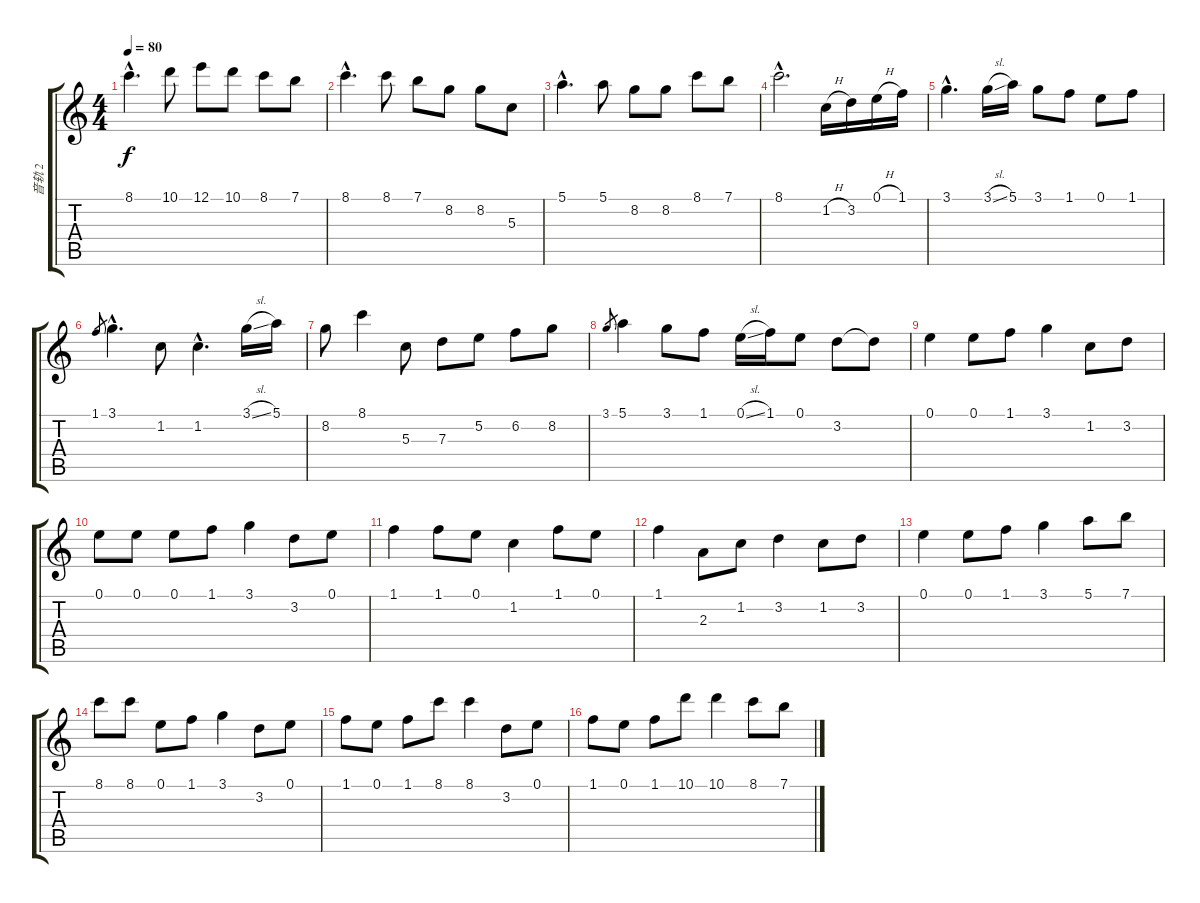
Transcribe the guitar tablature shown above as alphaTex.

\track ("音轨 2" "音轨 2") {instrument acousticguitarsteel}
\staff {score tabs}
\tuning (E4 B3 G3 D3 A2 E2) {hide}
\ts (4 4)
\tempo 80
\clef g2
\ks c
8.1{hac}.4{d dy f} 10.1.8 12.1.8 10.1.8 8.1.8 7.1.8 |
8.1{hac}.4{d} 8.1.8 7.1.8 8.2.8 8.2.8 5.3.8 |
5.1{hac}.4{d} 5.1.8 8.2.8 8.2.8 8.1.8 7.1.8 |
8.1{hac}.2{d} 1.2{h}.16 3.2.16 0.1{h}.16 1.1.16 |
3.1{hac}.4{d} 3.1{sl}.16 5.1.16 3.1.8 1.1.8 0.1.8 1.1.8 |
1.1.8{gr} 3.1{hac}.4{d} 1.2.8 1.2{hac}.4{d} 3.1{sl}.16 5.1.16 |
8.2.8 8.1.4 5.3.8 7.3.8 5.2.8 6.2.8 8.2.8 |
3.1.8{gr} 5.1.4 3.1.8 1.1.8 0.1{sl}.16 1.1.16 0.1.8 3.2.8 3.2{t}.8 |
0.1.4 0.1.8 1.1.8 3.1.4 1.2.8 3.2.8 |
0.1.8 0.1.8 0.1.8 1.1.8 3.1.4 3.2.8 0.1.8 |
1.1.4 1.1.8 0.1.8 1.2.4 1.1.8 0.1.8 |
1.1.4 2.3.8 1.2.8 3.2.4 1.2.8 3.2.8 |
0.1.4 0.1.8 1.1.8 3.1.4 5.1.8 7.1.8 |
8.1.8 8.1.8 0.1.8 1.1.8 3.1.4 3.2.8 0.1.8 |
1.1.8 0.1.8 1.1.8 8.1.8 8.1.4 3.2.8 0.1.8 |
1.1.8 0.1.8 1.1.8 10.1.8 10.1.4 8.1.8 7.1.8
